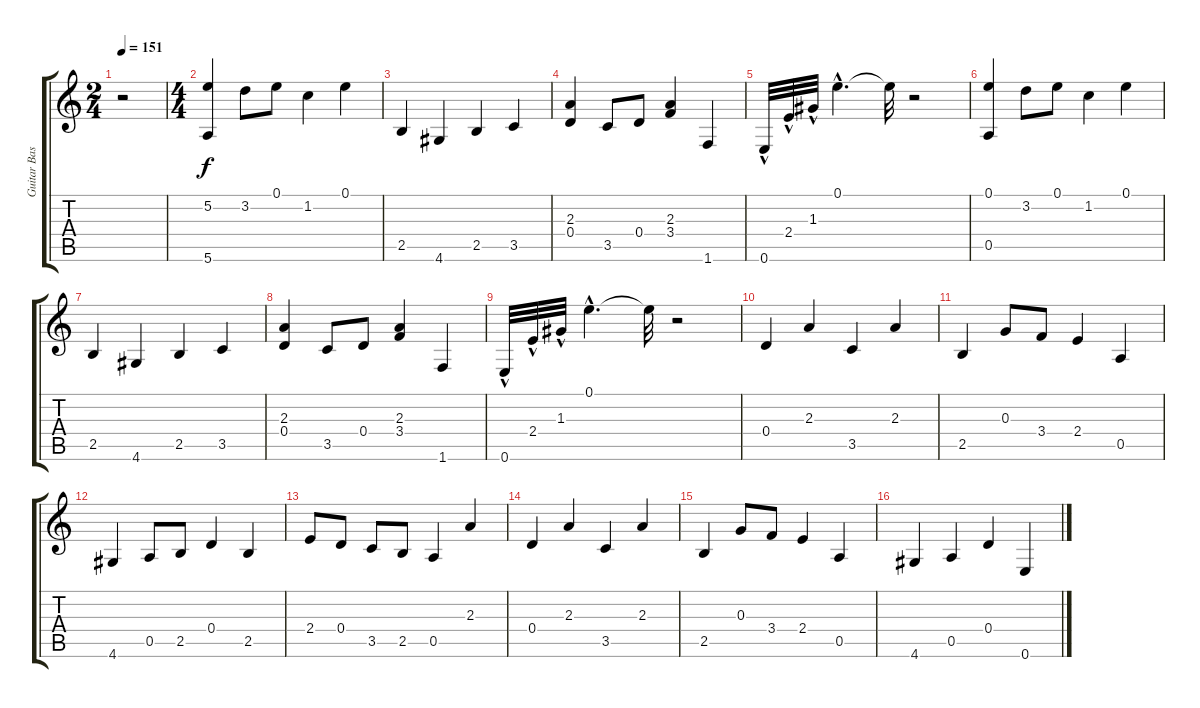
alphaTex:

\track ("Guitar Bass" "Guitar Bas") {instrument acousticguitarnylon}
\staff {score tabs}
\tuning (E4 B3 G3 D3 A2 E2) {hide}
\ts (2 4)
\tempo 151
\clef g2
\ks c
r.2{dy f instrument acousticguitarnylon} |
\ts (4 4)
(5.2 5.6).4 3.2.8 0.1.8 1.2.4 0.1.4 |
2.5.4 4.6.4 2.5.4 3.5.4 |
(2.3 0.4).4 3.5.8 0.4.8 (2.3 3.4).4 1.6.4 |
0.6{hac}.32 2.4{hac}.32 1.3{hac}.32 0.1{hac}.4{d} 0.1{t}.32 r.2 |
(0.1 0.5).4 3.2.8 0.1.8 1.2.4 0.1.4 |
2.5.4 4.6.4 2.5.4 3.5.4 |
(2.3 0.4).4 3.5.8 0.4.8 (2.3 3.4).4 1.6.4 |
0.6{hac}.32 2.4{hac}.32 1.3{hac}.32 0.1{hac}.4{d} 0.1{t}.32 r.2 |
0.4.4 2.3.4 3.5.4 2.3.4 |
2.5.4 0.3.8 3.4.8 2.4.4 0.5.4 |
4.6.4 0.5.8 2.5.8 0.4.4 2.5.4 |
2.4.8 0.4.8 3.5.8 2.5.8 0.5.4 2.3.4 |
0.4.4 2.3.4 3.5.4 2.3.4 |
2.5.4 0.3.8 3.4.8 2.4.4 0.5.4 |
4.6.4 0.5.4 0.4.4 0.6.4
